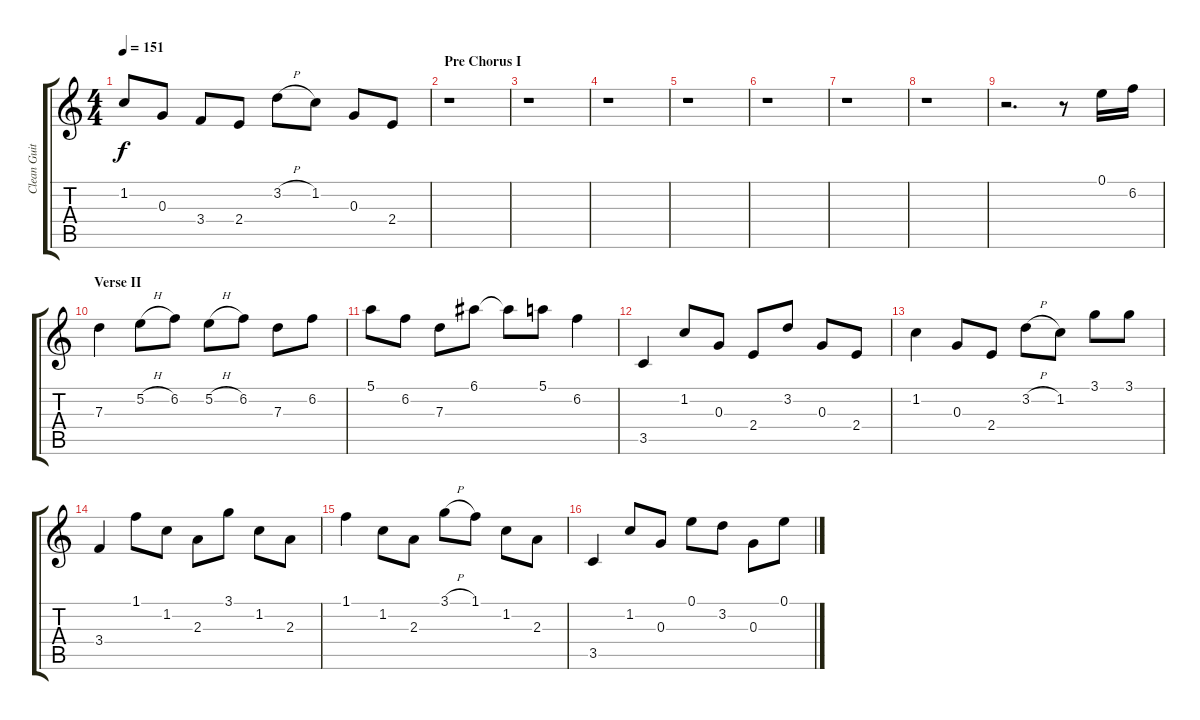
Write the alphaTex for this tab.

\track ("Clean Guitar" "Clean Guit") {instrument electricguitarclean}
\staff {score tabs}
\tuning (E4 B3 G3 D3 A2 E2) {hide}
\ts (4 4)
\tempo 151
\clef g2
\ks c
1.2.8{dy f} 0.3.8 3.4.8 2.4.8 3.2{h}.8 1.2.8 0.3.8 2.4.8 |
\section ("" "Pre Chorus I")
r.1 |
r.1 |
r.1 |
r.1 |
r.1 |
r.1 |
r.1 |
r.2{d} r.8 0.1.16 6.2.16 |
\section ("" "Verse II")
7.3.4 5.2{h}.8 6.2.8 5.2{h}.8 6.2.8 7.3.8 6.2.8 |
5.1.8 6.2.8 7.3.8 6.1.8 6.1{t}.8 5.1.8 6.2.4 |
3.5.4 1.2.8 0.3.8 2.4.8 3.2.8 0.3.8 2.4.8 |
1.2.4 0.3.8 2.4.8 3.2{h}.8 1.2.8 3.1.8 3.1.8 |
3.4.4 1.1.8 1.2.8 2.3.8 3.1.8 1.2.8 2.3.8 |
1.1.4 1.2.8 2.3.8 3.1{h}.8 1.1.8 1.2.8 2.3.8 |
3.5.4 1.2.8 0.3.8 0.1.8 3.2.8 0.3.8 0.1.8
